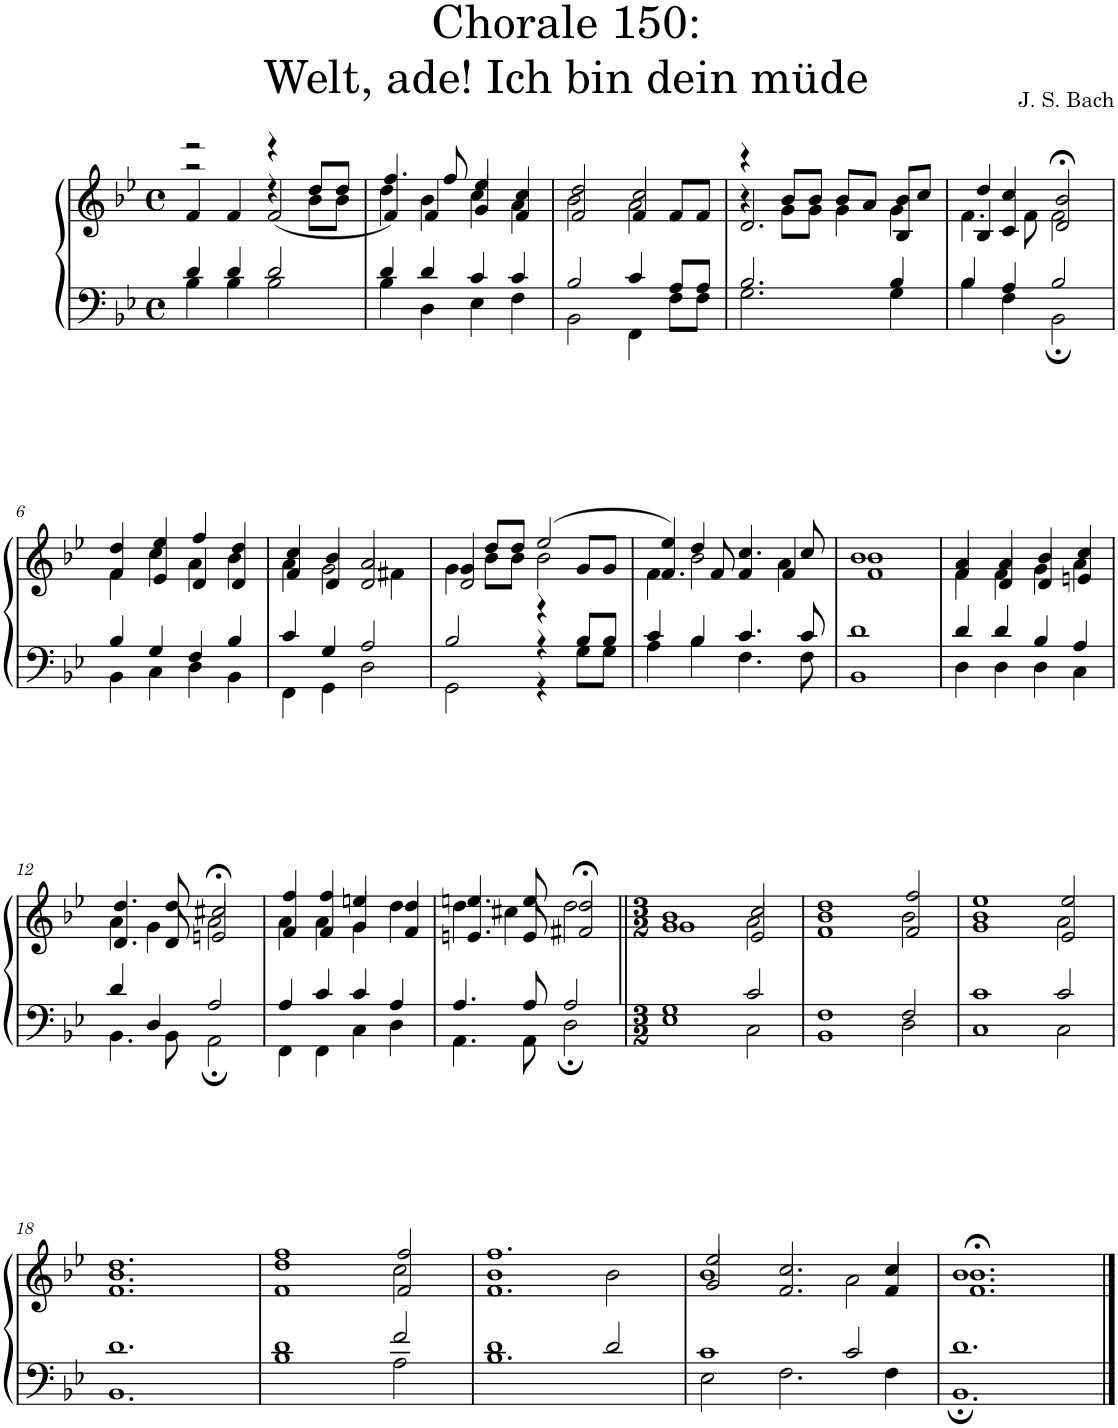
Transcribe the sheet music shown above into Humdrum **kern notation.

**kern	**kern
*part1	*part1
*staff2	*staff1
*I"S,A	*
*clefF4	*clefG2
*k[b-e-]	*k[b-e-]
*M4/4	*M4/4
*met(c)	*met(c)
=1	=1
*^	*^
*	*	*	*^
4d/	4B-\	2r	2r	4f/
4d/	4B-\	.	.	4f/
2d/	2B-\	4r	4r	(<2f/
.	.	8dd/L	8b-\L	.
.	.	8dd/J	8b-\J	.
=2	=2	=2	=2	=2
4d/	4B-\	4.ff/	4dd\	4f/)
4d/	4D\	.	4b-\	4f/
.	.	8ff/	.	.
4c/	4E-\	4ee-/	4cc\	4g/
4c/	4F\	4cc/	4a\	4f/
=3	=3	=3	=3	=3
2B-/	2BB-\	2dd/	2b-\	2f/
4c/	4FF\	2cc/	2a\	4f/
8A/L	8F\L	.	.	8f/L
8A/J	8F\J	.	.	8f/J
=4	=4	=4	=4	=4
2.B-/	2.G\	4r	4r	2.d/
.	.	8b-/L	8g\L	.
.	.	8b-/J	8g\J	.
.	.	8b-/L	4g\	.
.	.	8a/J	.	.
4B-/	4G\	8b-/L	4g\	4B-/
.	.	8cc/J	.	.
=5	=5	=5	=5	=5
4B-/	4B-\	4dd/	4.f\	4B-/
4A/	4F\	4cc/	.	4c/
.	.	.	8f\	.
2B-/	2BB-;\	2b-;</	2f\	2d/
!!LO:LB:g=z	!!	!!
=6	=6	=6	=6	=6
4B-/	4BB-\	4dd/	4f\	4f/
4G/	4C\	4ee-/	4cc\	4e-/
4F/	4D\	4ff/	4a\	4d/
4B-/	4BB-\	4dd/	4b-\	4d/
=7	=7	=7	=7	=7
4c/	4FF\	4cc/	4a\	4f/
4G/	4GG\	4b-/	2g\	4d/
2A/	2D\	2a/	.	2d/
.	.	.	4f#X\	.
=8	=8	=8	=8	=8
2B-/	2GG\	4g/	4g\	2d/
.	.	8dd/L	8b-\L	.
.	.	8dd/J	8b-\J	.
4r	4r	(>2ee-/	2b-\	4r
8B-/L	8G\L	.	.	8g/L
8B-/J	8G\J	.	.	8g/J
=9	=9	=9	=9	=9
4c/	4A\	4ee-/)	4f\	4.f/
4B-/	4B-\	4dd/	2b-\	.
.	.	.	.	8f/
4.c/	4.F\	4.cc/	.	4f/
.	.	.	4a\	4f/
8c/	8F\	8cc/	.	.
=10	=10	=10	=10	=10
1d	1BB-	1b-	1b-	1f
=11	=11	=11	=11	=11
4d/	4D\	4a/	4f\	4f/
4d/	4D\	4a/	4f\	4d/
4B-/	4D\	4b-/	4g\	4d/
4A/	4C\	4cc/	4a\	4en/
!!LO:LB:g=z	!!	!!
=12	=12	=12	=12	=12
4d/	4.BB-\	4.dd/	4a\	4.d/
4D/	.	.	4g\	.
.	8BB-\	8dd/	.	8d/
2A/	2AA;\	2cc#X;</	2a\	2en/
=13	=13	=13	=13	=13
4A/	4FF\	4ff/	4a\	4f/
4c/	4FF\	4ff/	4a\	4f/
4c/	4C\	4een/	4g\	4g/
4A/	4D\	4dd/	4dd\	4f/
=14	=14	=14	=14	=14
4.A/	4.AA\	4.een/	4dd\	4.en/
.	.	.	4cc#X\	.
8A/	8AA\	8ee/	.	8e/
2A/	2D;\	2dd;</	2dd\	2f#X/
=15||	=15||	=15||	=15||	=15||
*M3/2	*	*M3/2	*	*
1G	1E-	1b-	1g	1g
2c/	2C\	2cc/	2a\	2e-/
=16	=16	=16	=16	=16
1F	1BB-	1dd	1b-	1f
2F/	2D\	2ff/	2b-\	2f/
=17	=17	=17	=17	=17
1c	1C	1ee-	1b-	1g
2c/	2C\	2ee-/	2a\	2e-/
!!LO:LB:g=z	!!	!!
=18	=18	=18	=18	=18
1.d	1.BB-	1.dd	1.b-	1.f
=19	=19	=19	=19	=19
1d	1B-	1ff	1dd	1f
2f/	2A\	2ff/	2cc\	2f/
=20	=20	=20	=20	=20
1d	1.B-	1.ff	1b-	1.f
2d/	.	.	2b-\	.
=21	=21	=21	=21	=21
1c	2E-\	2ee-/	1b-	2g/
.	2.F\	2.cc/	.	2.f/
2c/	.	.	2a\	.
.	4F\	4cc/	.	4f/
=22	=22	=22	=22	=22
1.d;	1.BB-	1.b-;<	1.b-	1.f
*v	*v	*	*	*
*	*v	*v	*v
==	==
*-	*-
